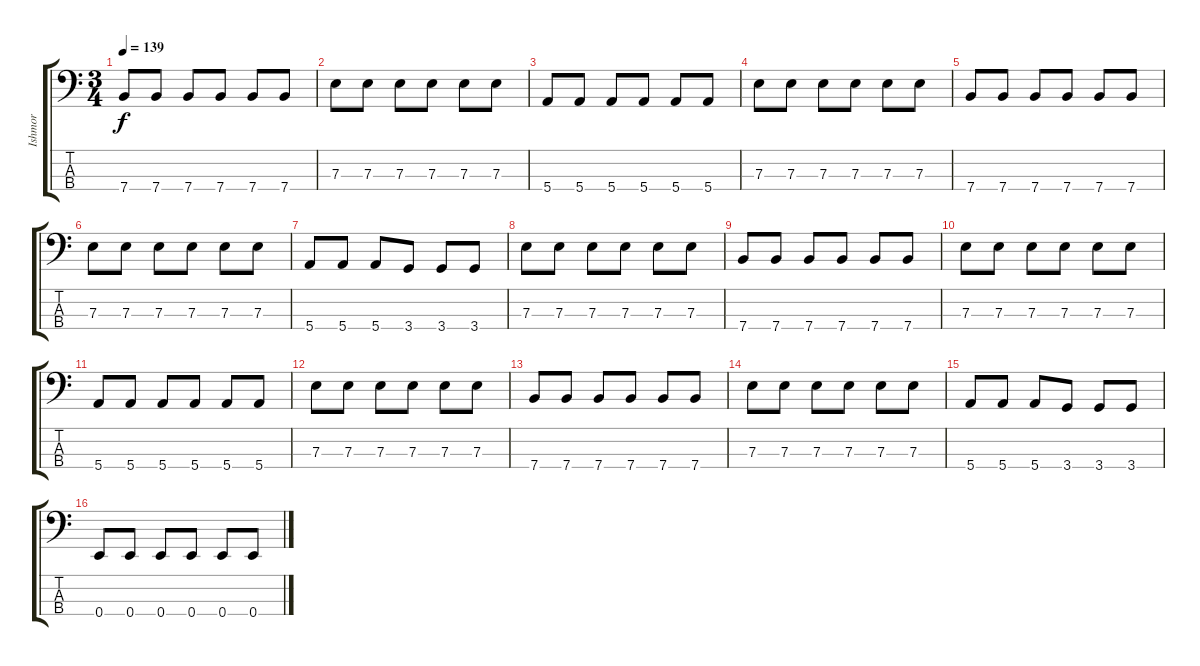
\track ("Ishmor" "Ishmor") {instrument electricbasspick}
\staff {score tabs}
\tuning (G2 D2 A1 E1) {hide}
\ts (3 4)
\tempo 139
\clef f4
\ks c
7.4.8{dy f} 7.4.8 7.4.8 7.4.8 7.4.8 7.4.8 |
7.3.8 7.3.8 7.3.8 7.3.8 7.3.8 7.3.8 |
5.4.8 5.4.8 5.4.8 5.4.8 5.4.8 5.4.8 |
7.3.8 7.3.8 7.3.8 7.3.8 7.3.8 7.3.8 |
7.4.8 7.4.8 7.4.8 7.4.8 7.4.8 7.4.8 |
7.3.8 7.3.8 7.3.8 7.3.8 7.3.8 7.3.8 |
5.4.8 5.4.8 5.4.8 3.4.8 3.4.8 3.4.8 |
7.3.8 7.3.8 7.3.8 7.3.8 7.3.8 7.3.8 |
7.4.8 7.4.8 7.4.8 7.4.8 7.4.8 7.4.8 |
7.3.8 7.3.8 7.3.8 7.3.8 7.3.8 7.3.8 |
5.4.8 5.4.8 5.4.8 5.4.8 5.4.8 5.4.8 |
7.3.8 7.3.8 7.3.8 7.3.8 7.3.8 7.3.8 |
7.4.8 7.4.8 7.4.8 7.4.8 7.4.8 7.4.8 |
7.3.8 7.3.8 7.3.8 7.3.8 7.3.8 7.3.8 |
5.4.8 5.4.8 5.4.8 3.4.8 3.4.8 3.4.8 |
0.4.8 0.4.8 0.4.8 0.4.8 0.4.8 0.4.8
